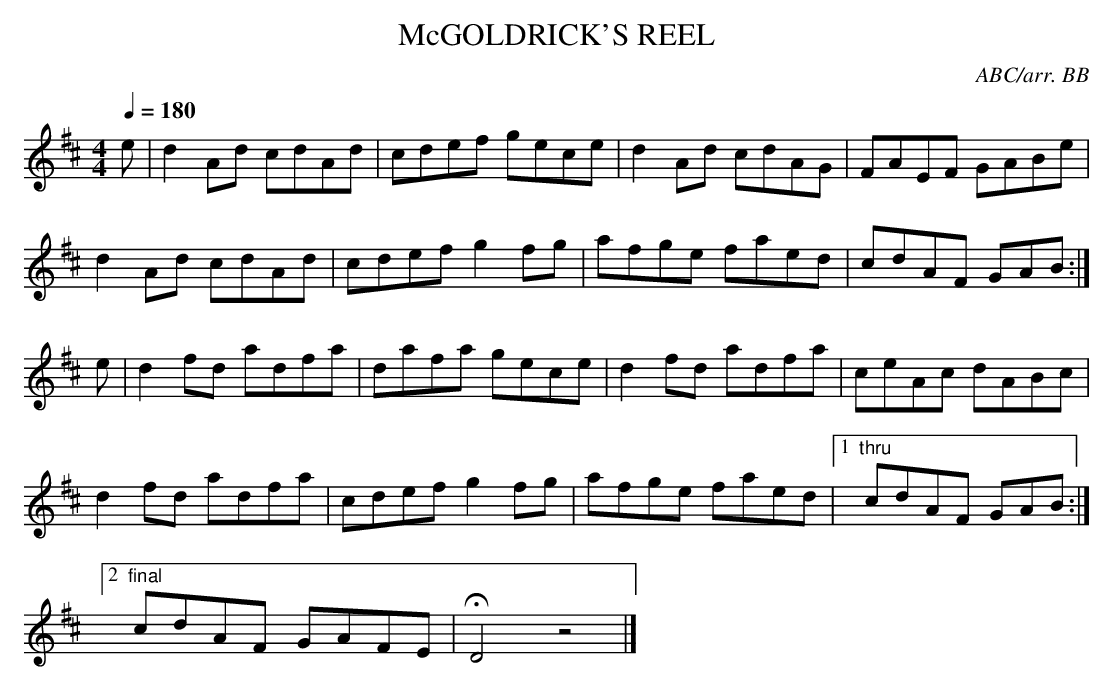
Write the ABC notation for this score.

X:1
T:McGOLDRICK'S REEL
C:ABC/arr. BB
Q:1/4=180
L:1/8
M:4/4
K:D
e|d2Ad cdAd|cdef gece|d2 Ad cdAG|FAEF GABe|
d2 Ad cdAd|cdef g2fg|afge faed|cdAF GAB:|
e|d2 fd adfa|dafa gece|d2 fd adfa|ceAc dABc|
d2 fd adfa|cdef g2fg|afge faed|1 "thru"cdAF GAB:|
[2 "final" cdAF GAFE |HD4z4|]
